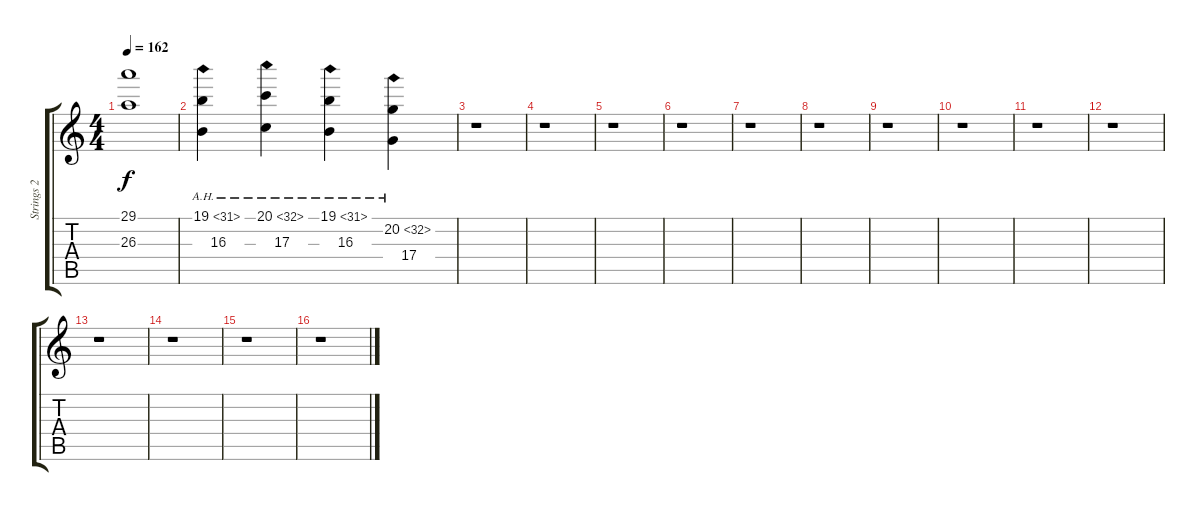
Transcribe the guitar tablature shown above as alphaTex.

\track ("Strings 2" "Strings 2") {instrument stringensemble1}
\staff {score tabs}
\tuning (E4 B3 G3 D3 A2 E2) {hide}
\ts (4 4)
\tempo 162
\clef g2
\ks c
(29.1 26.3).1{dy f} |
(19.1{ah 12} 16.3).4 (20.1{ah 12} 17.3).4 (19.1{ah 12} 16.3).4 (20.2{ah 12} 17.4).4 |
\section ("" "")
r.1 |
r.1 |
r.1 |
r.1 |
r.1 |
r.1 |
r.1 |
r.1 |
\section ("" "")
r.1 |
r.1 |
r.1 |
r.1 |
r.1 |
r.1
